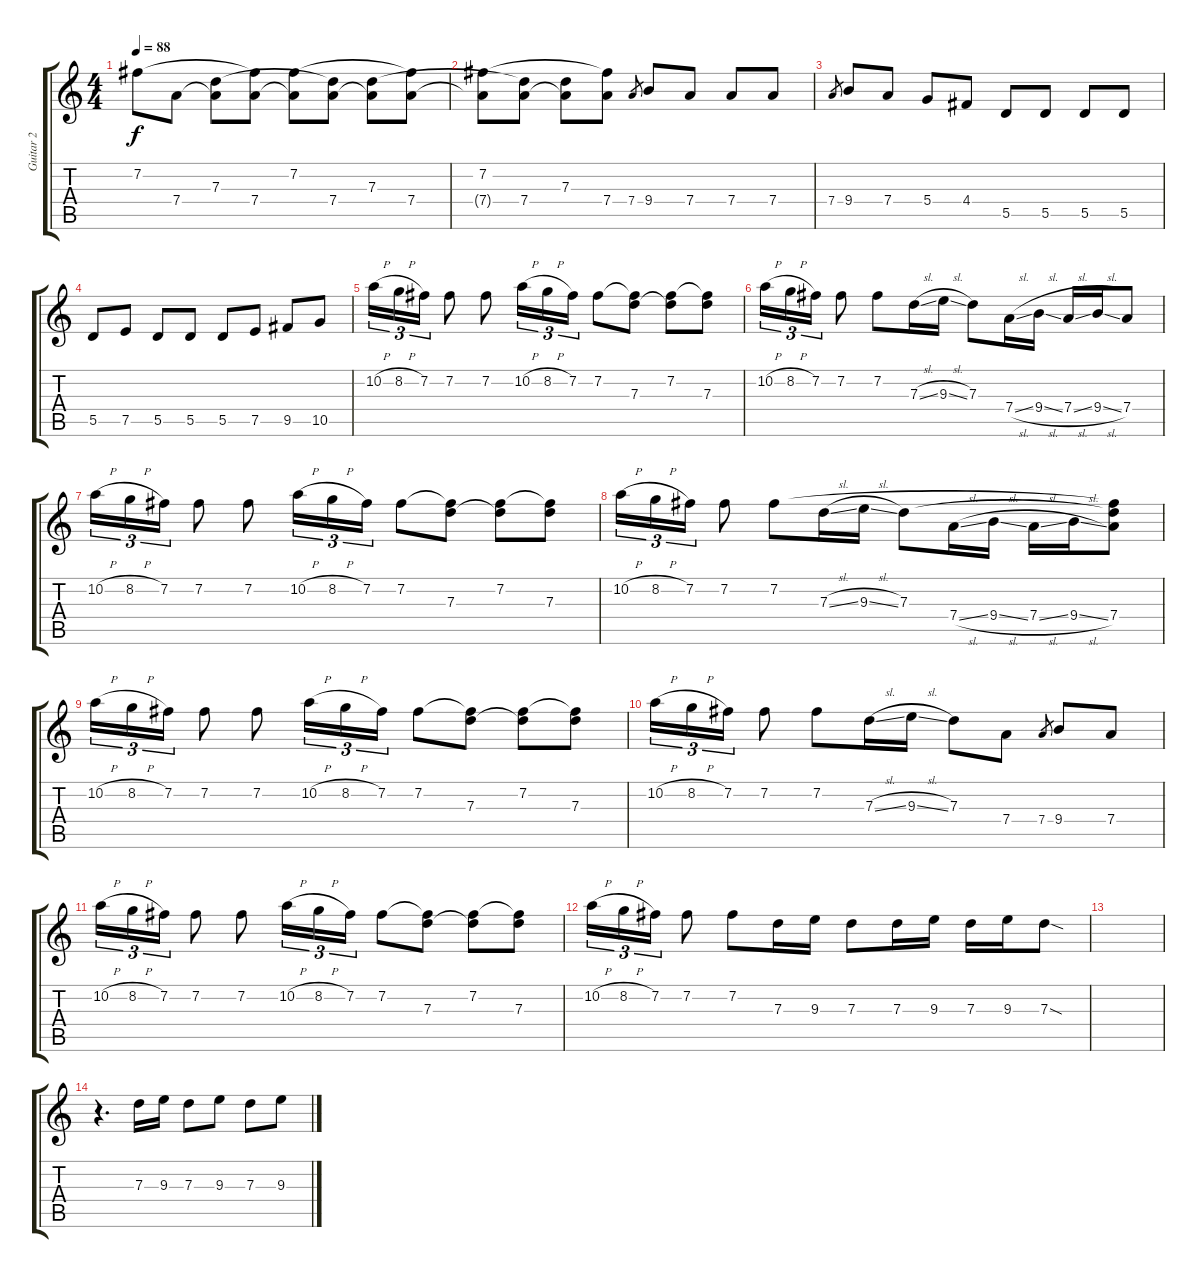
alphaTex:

\track ("Guitar 2" "Guitar 2") {instrument electricguitarclean}
\staff {score tabs}
\tuning (E4 B3 G3 D3 A2 E2) {hide}
\ts (4 4)
\tempo 88
\clef g2
\ks c
7.2.8{dy f} 7.4.8 (7.3 7.4{t}).8 (7.2{t} 7.4).8 (7.2 7.4{t}).8 (7.3{t} 7.4).8 (7.3 7.4{t}).8 (7.2{t} 7.4).8 |
(7.2 7.4{t}).8 (7.3{t} 7.4).8 (7.3 7.4{t}).8 (7.2{t} 7.4).8 7.4.8{gr} 9.4.8 7.4.8 7.4.8 7.4.8 |
7.4.8{gr} 9.4.8 7.4.8 5.4.8 4.4.8 5.5.8 5.5.8 5.5.8 5.5.8 |
5.5.8 7.5.8 5.5.8 5.5.8 5.5.8 7.5.8 9.5.8 10.5.8 |
10.2{h}.16{tu (3 2)} 8.2{h}.16{tu (3 2)} 7.2.16{tu (3 2)} 7.2.8 7.2.8 10.2{h}.16{tu (3 2)} 8.2{h}.16{tu (3 2)} 7.2.16{tu (3 2)} 7.2.8 (7.2{t} 7.3).8 (7.2 7.3{t}).8 (7.2{t} 7.3).8 |
10.2{h}.16{tu (3 2)} 8.2{h}.16{tu (3 2)} 7.2.16{tu (3 2)} 7.2.8 7.2.8 7.3{sl}.16 9.3{sl}.16 7.3.8 7.4{sl}.16 9.4{sl}.16 7.4{sl}.16 9.4{sl}.16 7.4.8 |
10.2{h}.16{tu (3 2)} 8.2{h}.16{tu (3 2)} 7.2.16{tu (3 2)} 7.2.8 7.2.8 10.2{h}.16{tu (3 2)} 8.2{h}.16{tu (3 2)} 7.2.16{tu (3 2)} 7.2.8 (7.2{t} 7.3).8 (7.2 7.3{t}).8 (7.2{t} 7.3).8 |
10.2{h}.16{tu (3 2)} 8.2{h}.16{tu (3 2)} 7.2.16{tu (3 2)} 7.2.8 7.2.8 7.3{sl}.16 9.3{sl}.16 7.3.8 7.4{sl}.16 9.4{sl}.16 7.4{sl}.16 9.4{sl}.16 (7.2{t} 7.3{t} 7.4).8 |
10.2{h}.16{tu (3 2)} 8.2{h}.16{tu (3 2)} 7.2.16{tu (3 2)} 7.2.8 7.2.8 10.2{h}.16{tu (3 2)} 8.2{h}.16{tu (3 2)} 7.2.16{tu (3 2)} 7.2.8 (7.2{t} 7.3).8 (7.2 7.3{t}).8 (7.2{t} 7.3).8 |
10.2{h}.16{tu (3 2)} 8.2{h}.16{tu (3 2)} 7.2.16{tu (3 2)} 7.2.8 7.2.8 7.3{sl}.16 9.3{sl}.16 7.3.8 7.4.8 7.4.8{gr} 9.4.8 7.4.8 |
10.2{h}.16{tu (3 2)} 8.2{h}.16{tu (3 2)} 7.2.16{tu (3 2)} 7.2.8 7.2.8 10.2{h}.16{tu (3 2)} 8.2{h}.16{tu (3 2)} 7.2.16{tu (3 2)} 7.2.8 (7.2{t} 7.3).8 (7.2 7.3{t}).8 (7.2{t} 7.3).8 |
10.2{h}.16{tu (3 2)} 8.2{h}.16{tu (3 2)} 7.2.16{tu (3 2)} 7.2.8 7.2.8 7.3.16 9.3.16 7.3.8 7.3.16 9.3.16 7.3.16 9.3.16 7.3{sod}.8 |
|
r.4{d} 7.3.16 9.3.16 7.3.8 9.3.8 7.3.8 9.3.8
